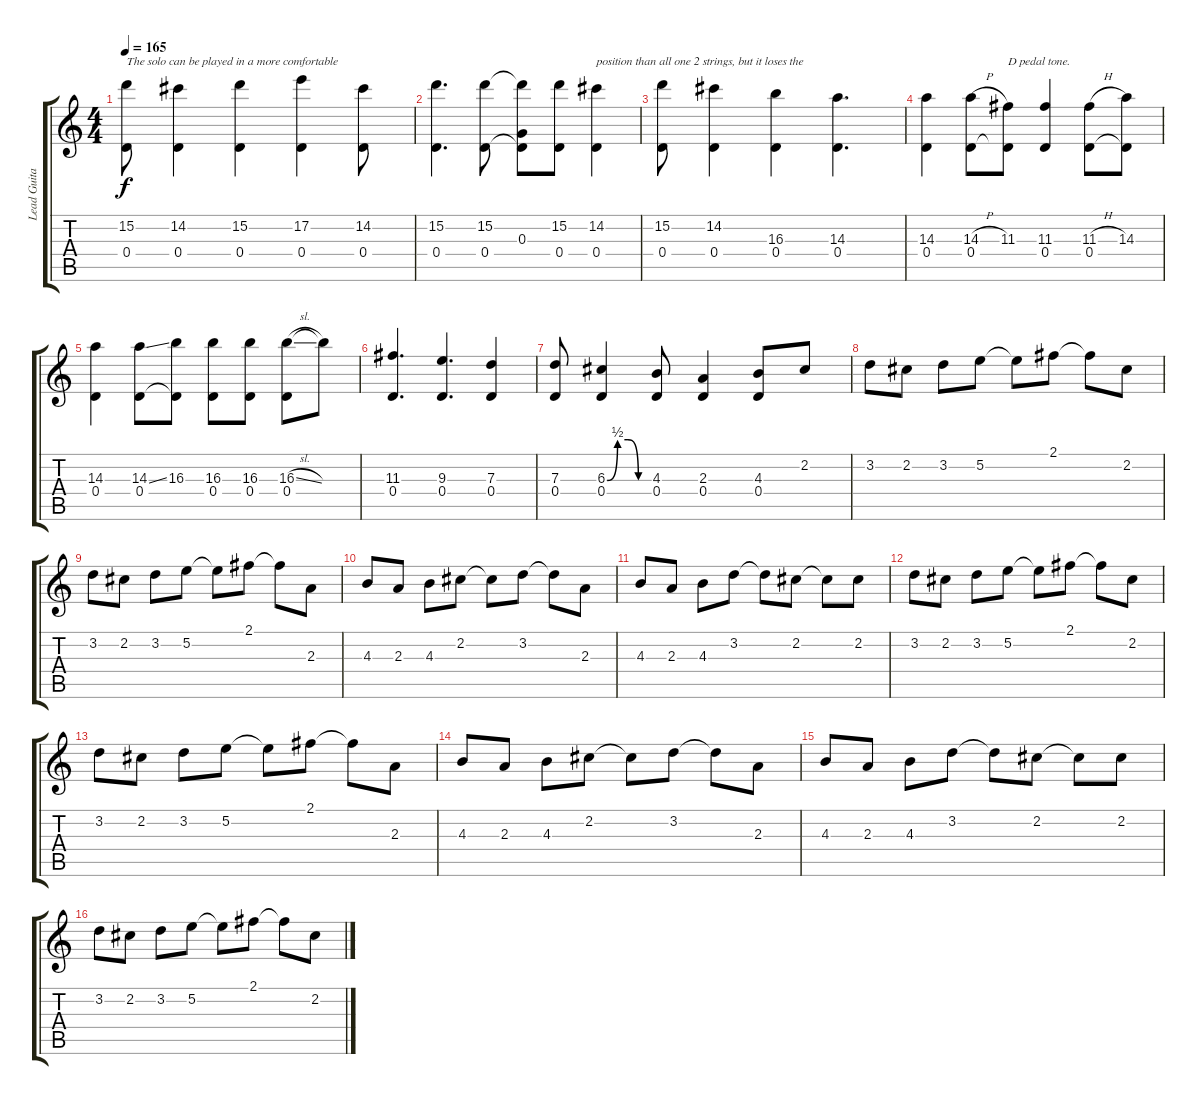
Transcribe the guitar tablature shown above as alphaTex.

\track ("Lead Guitar" "Lead Guita") {instrument distortionguitar}
\staff {score tabs}
\tuning (E4 B3 G3 D3 A2 E2) {hide}
\ts (4 4)
\tempo 165
\clef g2
\ks c
(15.2 0.4).8{txt "The solo can be played in a more comfortable" dy f} (14.2 0.4).4 (15.2 0.4).4 (17.2 0.4).4 (14.2 0.4).8 |
(15.2 0.4).4{d} (15.2 0.4).8 (15.2{t} 0.3{t} 0.4{t}).8 (15.2 0.4).8 (14.2 0.4).4{txt "position than all one 2 strings, but it loses the "} |
(15.2 0.4).8 (14.2 0.4).4 (16.3 0.4).4 (14.3 0.4).4{d} |
(14.3 0.4).4 (14.3{h} 0.4).8 (11.3 0.4{t}).8{txt "D pedal tone. "} (11.3 0.4).4 (11.3{h} 0.4).8 (14.3 0.4{t}).8 |
(14.3 0.4).4 (14.3{ss} 0.4).8 (16.3 0.4{t}).8 (16.3 0.4).8 (16.3 0.4).8 (16.3{sl} 0.4).8 16.3{t}.8 |
(11.3 0.4).4{d} (9.3 0.4).4{d} (7.3 0.4).4 |
(7.3 0.4).8 (6.3{be (custom 0 0 15 2 30 2 45 0 60 0)} 0.4).4 (4.3 0.4).8 (2.3 0.4).4 (4.3 0.4).8 2.2.8 |
3.2.8 2.2.8 3.2.8 5.2.8 5.2{t}.8 2.1.8 2.1{t}.8 2.2.8 |
3.2.8 2.2.8 3.2.8 5.2.8 5.2{t}.8 2.1.8 2.1{t}.8 2.3.8 |
4.3.8 2.3.8 4.3.8 2.2.8 2.2{t}.8 3.2.8 3.2{t}.8 2.3.8 |
4.3.8 2.3.8 4.3.8 3.2.8 3.2{t}.8 2.2.8 2.2{t}.8 2.2.8 |
3.2.8 2.2.8 3.2.8 5.2.8 5.2{t}.8 2.1.8 2.1{t}.8 2.2.8 |
3.2.8 2.2.8 3.2.8 5.2.8 5.2{t}.8 2.1.8 2.1{t}.8 2.3.8 |
4.3.8 2.3.8 4.3.8 2.2.8 2.2{t}.8 3.2.8 3.2{t}.8 2.3.8 |
4.3.8 2.3.8 4.3.8 3.2.8 3.2{t}.8 2.2.8 2.2{t}.8 2.2.8 |
3.2.8 2.2.8 3.2.8 5.2.8 5.2{t}.8 2.1.8 2.1{t}.8 2.2.8
